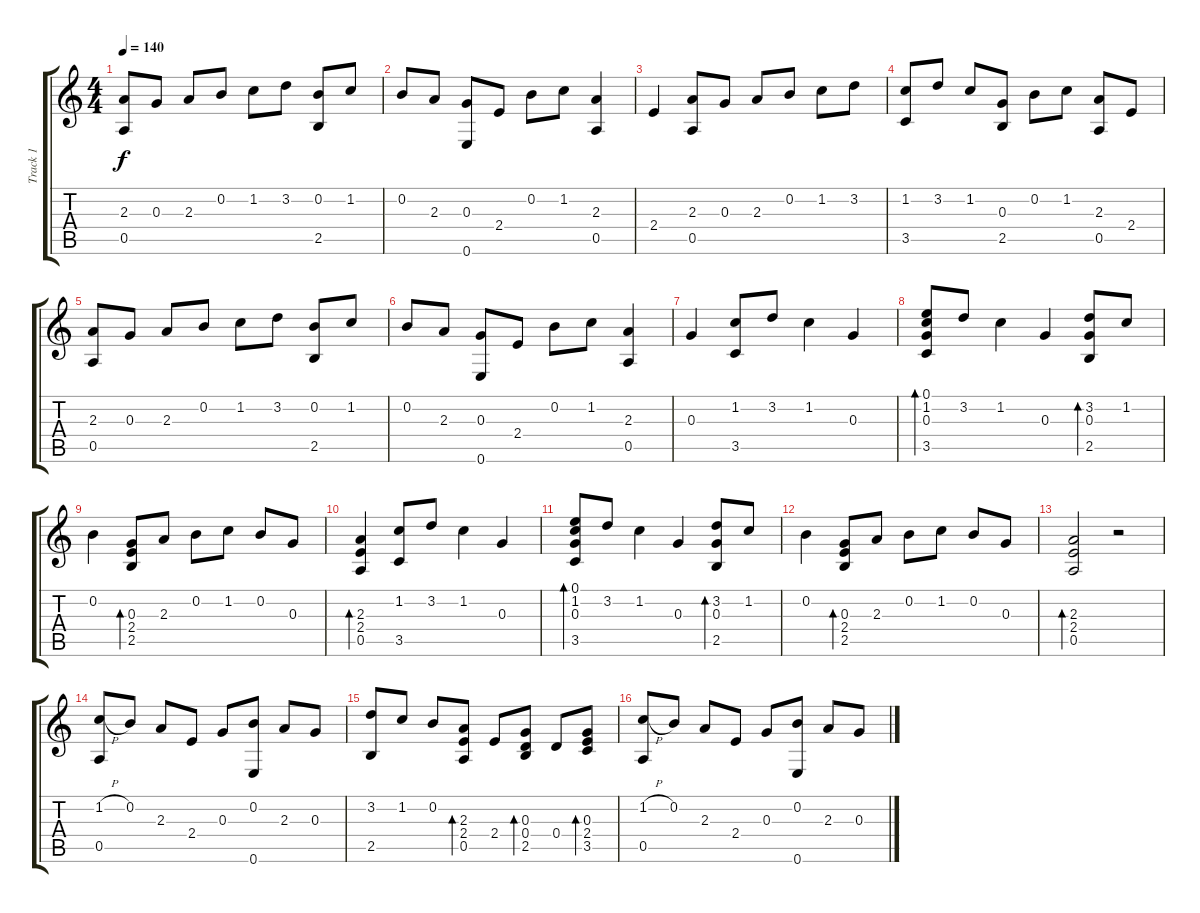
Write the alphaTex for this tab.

\track ("Track 1" "Track 1") {instrument acousticguitarnylon}
\staff {score tabs}
\tuning (E4 B3 G3 D3 A2 E2) {hide}
\ts (4 4)
\tempo 140
\clef g2
\ks c
(2.3 0.5).8{dy f} 0.3.8 2.3.8 0.2.8 1.2.8 3.2.8 (0.2 2.5).8 1.2.8 |
0.2.8 2.3.8 (0.3 0.6).8 2.4.8 0.2.8 1.2.8 (2.3 0.5).4 |
2.4.4 (2.3 0.5).8 0.3.8 2.3.8 0.2.8 1.2.8 3.2.8 |
(1.2 3.5).8 3.2.8 1.2.8 (0.3 2.5).8 0.2.8 1.2.8 (2.3 0.5).8 2.4.8 |
(2.3 0.5).8 0.3.8 2.3.8 0.2.8 1.2.8 3.2.8 (0.2 2.5).8 1.2.8 |
0.2.8 2.3.8 (0.3 0.6).8 2.4.8 0.2.8 1.2.8 (2.3 0.5).4 |
0.3.4 (1.2 3.5).8 3.2.8 1.2.4 0.3.4 |
(0.1 1.2 0.3 3.5).8{bd 480} 3.2.8 1.2.4 0.3.4 (3.2 0.3 2.5).8{bd 480} 1.2.8 |
0.2.4 (0.3 2.4 2.5).8{bd 480} 2.3.8 0.2.8 1.2.8 0.2.8 0.3.8 |
(2.3 2.4 0.5).4{bd 480} (1.2 3.5).8 3.2.8 1.2.4 0.3.4 |
(0.1 1.2 0.3 3.5).8{bd 480} 3.2.8 1.2.4 0.3.4 (3.2 0.3 2.5).8{bd 480} 1.2.8 |
0.2.4 (0.3 2.4 2.5).8{bd 480} 2.3.8 0.2.8 1.2.8 0.2.8 0.3.8 |
(2.3 2.4 0.5).2{bd 480} r.2 |
(1.2{h} 0.5).8 0.2.8 2.3.8 2.4.8 0.3.8 (0.2 0.6).8 2.3.8 0.3.8 |
(3.2 2.5).8 1.2.8 0.2.8 (2.3 2.4 0.5).8{bd 480} 2.4.8 (0.3 0.4 2.5).8{bd 480} 0.4.8 (0.3 2.4 3.5).8{bd 480} |
(1.2{h} 0.5).8 0.2.8 2.3.8 2.4.8 0.3.8 (0.2 0.6).8 2.3.8 0.3.8
